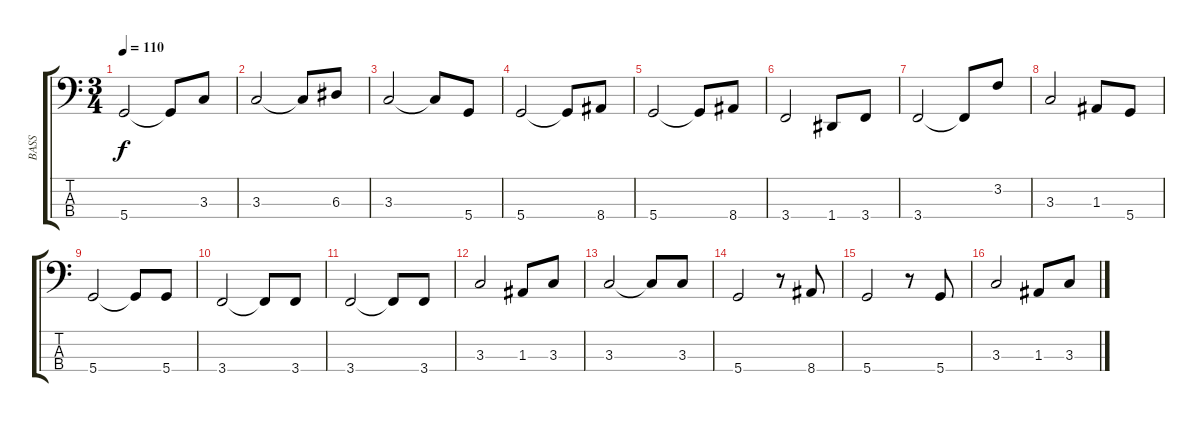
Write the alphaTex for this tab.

\track ("BASS" "BASS") {instrument electricbassfinger}
\staff {score tabs}
\tuning (G2 D2 A1 D1) {hide}
\ts (3 4)
\tempo 110
\clef f4
\ks c
5.4.2{dy f} 5.4{t}.8 3.3.8 |
3.3.2 3.3{t}.8 6.3.8 |
3.3.2 3.3{t}.8 5.4.8 |
5.4.2 5.4{t}.8 8.4.8 |
5.4.2 5.4{t}.8 8.4.8 |
3.4.2 1.4.8 3.4.8 |
3.4.2 3.4{t}.8 3.2.8 |
3.3.2 1.3.8 5.4.8 |
5.4.2 5.4{t}.8 5.4.8 |
3.4.2 3.4{t}.8 3.4.8 |
3.4.2 3.4{t}.8 3.4.8 |
3.3.2 1.3.8 3.3.8 |
3.3.2 3.3{t}.8 3.3.8 |
5.4.2 r.8 8.4.8 |
5.4.2 r.8 5.4.8 |
3.3.2 1.3.8 3.3.8
